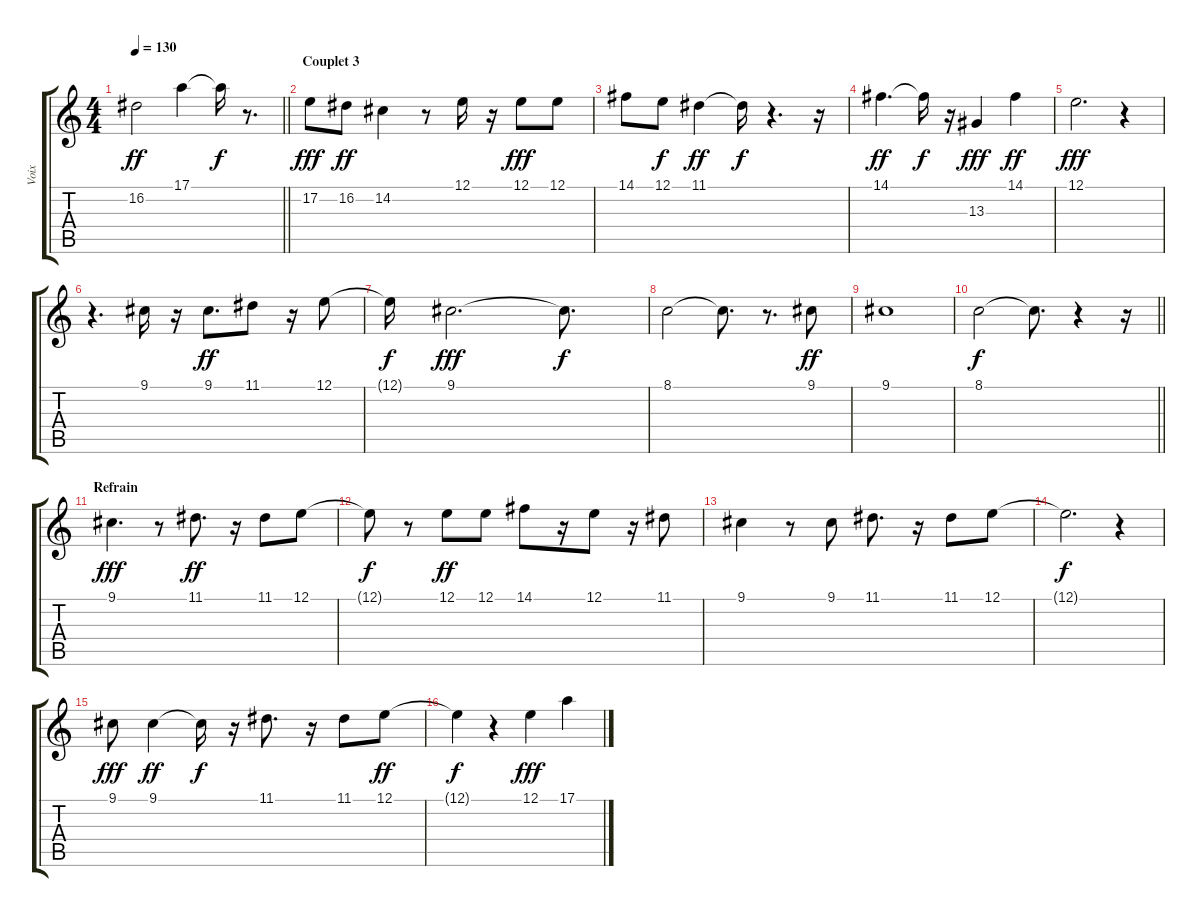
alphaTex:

\track ("Voix" "Voix") {instrument flute}
\staff {score tabs}
\tuning (E4 B3 G3 D3 A2 E2) {hide}
\ts (4 4)
\tempo 130
\clef g2
\barLineRight lightlight
\ks c
16.2.2{dy ff} 17.1.4 17.1{t}.16{dy f} r.8{d} |
\section ("" "Couplet 3")
17.2.8{dy fff} 16.2.8{dy ff} 14.2.4 r.8 12.1.16 r.16 12.1.8{dy fff} 12.1.8 |
14.1.8 12.1.8{dy f} 11.1.4{dy ff} 11.1{t}.16{dy f} r.4{d} r.16 |
14.1.4{d dy ff} 14.1{t}.16{dy f} r.16 13.3.4{dy fff} 14.1.4{dy ff} |
12.1.2{d dy fff} r.4 |
r.4{d} 9.1.16 r.16 9.1.8{d dy ff} 11.1.8 r.16 12.1.8 |
12.1{t}.16{dy f} 9.1.2{d dy fff} 9.1{t}.8{d dy f} |
8.1.2 8.1{t}.8{d} r.8{d} 9.1.8{dy ff} |
9.1.1 |
\barLineRight lightlight
8.1.2{dy f} 8.1{t}.8{d} r.4 r.16 |
\section ("" "Refrain")
9.1.4{d dy fff} r.8 11.1.8{d dy ff} r.16 11.1.8 12.1.8 |
12.1{t}.8{dy f} r.8 12.1.8{dy ff} 12.1.8 14.1.8 r.16 12.1.8 r.16 11.1.8 |
9.1.4 r.8 9.1.8 11.1.8{d} r.16 11.1.8 12.1.8 |
12.1{t}.2{d dy f} r.4 |
9.1.8{dy fff} 9.1.4{dy ff} 9.1{t}.16{dy f} r.16 11.1.8{d} r.16 11.1.8 12.1.8{dy ff} |
12.1{t}.4{dy f} r.4 12.1.4{dy fff} 17.1.4
